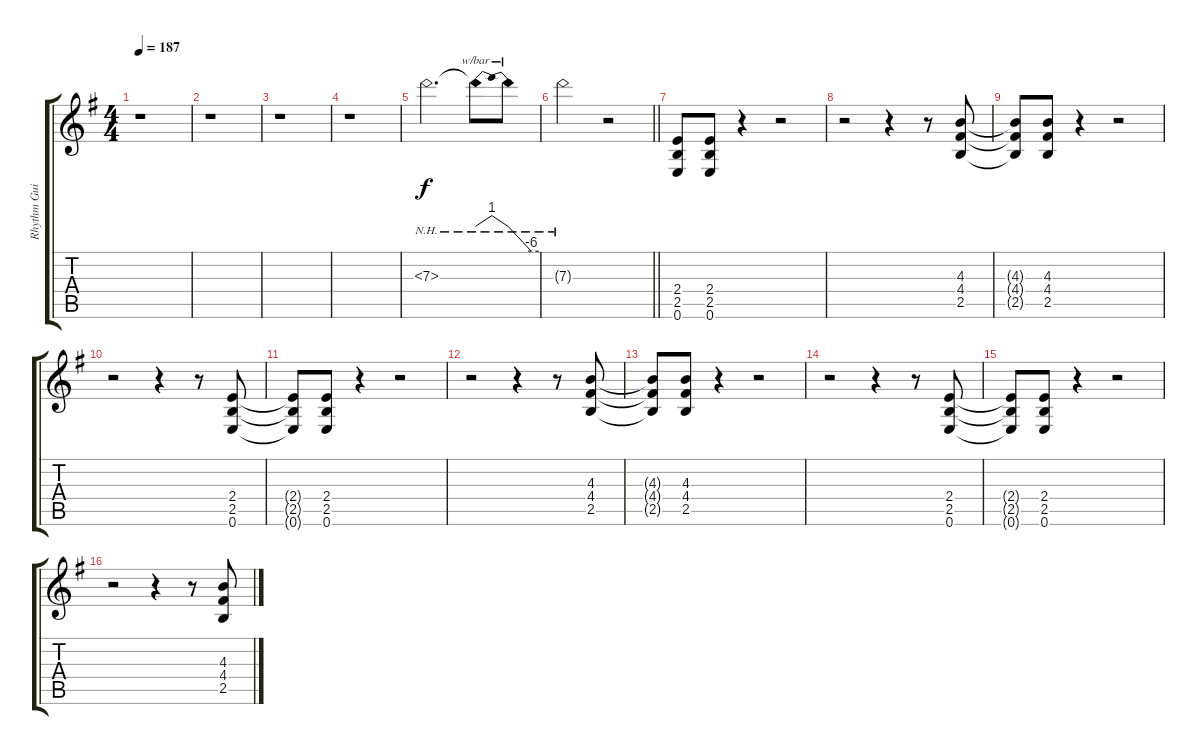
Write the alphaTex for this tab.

\track ("Rhythm Guitar I" "Rhythm Gui") {instrument distortionguitar}
\staff {score tabs}
\tuning (E4 B3 G3 D3 A2 E2) {hide}
\ts (4 4)
\tempo 187
\clef g2
\ks g
r.1{dy f} |
r.1 |
r.1 |
r.1 |
7.3{nh}.2{d} 7.3{nh t}.8{tbe (dip default 0 0 30 4 60 0)} 7.3{nh t}.8{tbe (custom default 0 0 45 -24 60 -24)} |
\barLineRight lightlight
7.3{nh t}.2 r.2 |
(2.4 2.5 0.6).8 (2.4 2.5 0.6).8 r.4 r.2 |
r.2 r.4 r.8 (4.3 4.4 2.5).8 |
(4.3{t} 4.4{t} 2.5{t}).8 (4.3 4.4 2.5).8 r.4 r.2 |
r.2 r.4 r.8 (2.4 2.5 0.6).8 |
(2.4{t} 2.5{t} 0.6{t}).8 (2.4 2.5 0.6).8 r.4 r.2 |
r.2 r.4 r.8 (4.3 4.4 2.5).8 |
(4.3{t} 4.4{t} 2.5{t}).8 (4.3 4.4 2.5).8 r.4 r.2 |
r.2 r.4 r.8 (2.4 2.5 0.6).8 |
(2.4{t} 2.5{t} 0.6{t}).8 (2.4 2.5 0.6).8 r.4 r.2 |
r.2 r.4 r.8 (4.3 4.4 2.5).8
